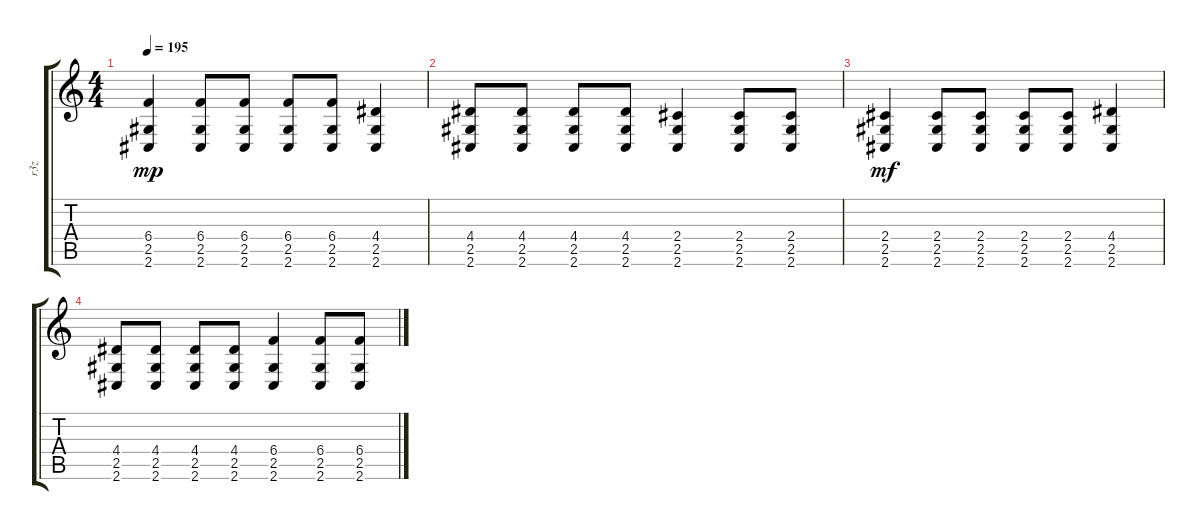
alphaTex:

\track ("r3z" "r3z") {instrument distortionguitar}
\staff {score tabs}
\tuning (Db4 Ab3 E3 B2 Gb2 B1) {hide}
\ts (4 4)
\tempo 195
\clef g2
\ks c
(6.4 2.5 2.6).4{dy mp} (6.4 2.5 2.6).8 (6.4 2.5 2.6).8 (6.4 2.5 2.6).8 (6.4 2.5 2.6).8 (4.4 2.5 2.6).4 |
(4.4 2.5 2.6).8 (4.4 2.5 2.6).8 (4.4 2.5 2.6).8 (4.4 2.5 2.6).8 (2.4 2.5 2.6).4 (2.4 2.5 2.6).8 (2.4 2.5 2.6).8 |
(2.4 2.5 2.6).4{dy mf} (2.4 2.5 2.6).8 (2.4 2.5 2.6).8 (2.4 2.5 2.6).8 (2.4 2.5 2.6).8 (4.4 2.5 2.6).4 |
(4.4 2.5 2.6).8 (4.4 2.5 2.6).8 (4.4 2.5 2.6).8 (4.4 2.5 2.6).8 (6.4 2.5 2.6).4 (6.4 2.5 2.6).8 (6.4 2.5 2.6).8
